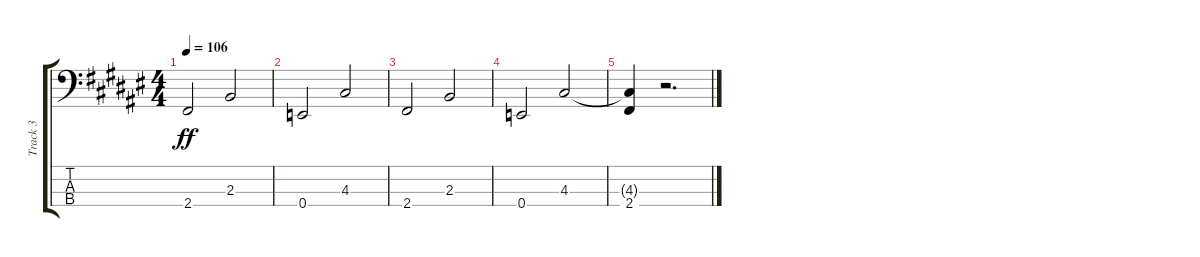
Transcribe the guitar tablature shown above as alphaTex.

\track ("Track 3" "Track 3") {instrument electricbassfinger}
\staff {score tabs}
\tuning (G2 D2 A1 E1) {hide}
\ts (4 4)
\tempo 106
\clef f4
\ks f#
2.4.2{dy ff} 2.3.2 |
0.4.2 4.3.2 |
2.4.2 2.3.2 |
0.4.2 4.3.2 |
(4.3{t} 2.4).4 r.2{d}
